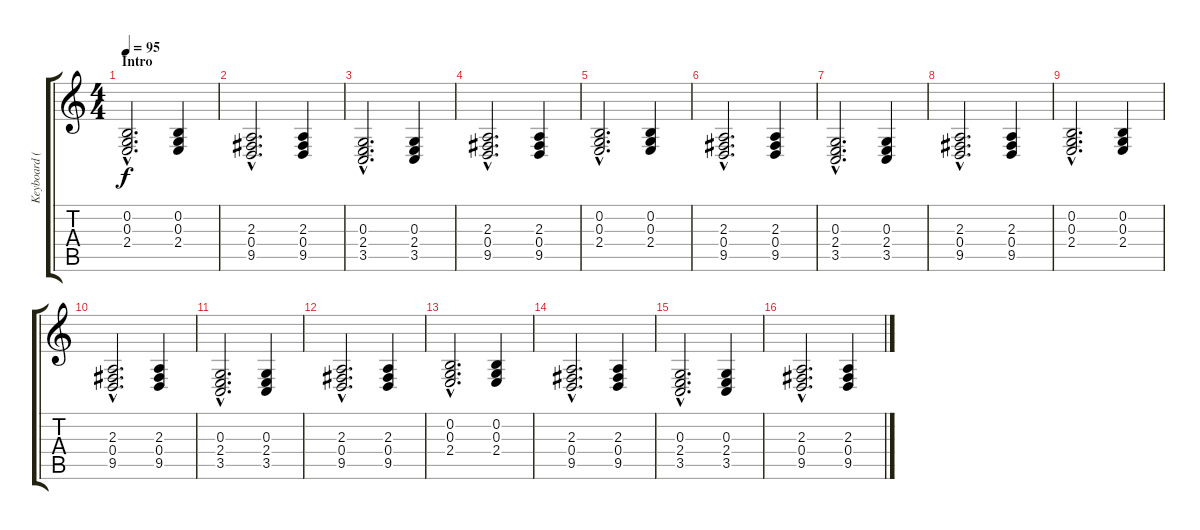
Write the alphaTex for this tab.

\track ("Keyboard (Chords)" "Keyboard (") {instrument acousticgrandpiano}
\staff {score tabs}
\tuning (E4 B3 G3 D3 A2 E2) {hide}
\ts (4 4)
\section ("" "Intro")
\tempo 95
\clef g2
\ks c
(0.2{hac} 0.3{hac} 2.4{hac}).2{d dy f instrument acousticgrandpiano} (0.2 0.3 2.4).4 |
(2.3{hac} 0.4{hac} 9.5{hac}).2{d} (2.3 0.4 9.5).4 |
(0.3{hac} 2.4{hac} 3.5{hac}).2{d} (0.3 2.4 3.5).4 |
(2.3{hac} 0.4{hac} 9.5{hac}).2{d} (2.3 0.4 9.5).4 |
(0.2{hac} 0.3{hac} 2.4{hac}).2{d} (0.2 0.3 2.4).4 |
(2.3{hac} 0.4{hac} 9.5{hac}).2{d} (2.3 0.4 9.5).4 |
(0.3{hac} 2.4{hac} 3.5{hac}).2{d} (0.3 2.4 3.5).4 |
(2.3{hac} 0.4{hac} 9.5{hac}).2{d} (2.3 0.4 9.5).4 |
(0.2{hac} 0.3{hac} 2.4{hac}).2{d} (0.2 0.3 2.4).4 |
(2.3{hac} 0.4{hac} 9.5{hac}).2{d} (2.3 0.4 9.5).4 |
(0.3{hac} 2.4{hac} 3.5{hac}).2{d} (0.3 2.4 3.5).4 |
(2.3{hac} 0.4{hac} 9.5{hac}).2{d} (2.3 0.4 9.5).4 |
(0.2{hac} 0.3{hac} 2.4{hac}).2{d} (0.2 0.3 2.4).4 |
(2.3{hac} 0.4{hac} 9.5{hac}).2{d} (2.3 0.4 9.5).4 |
(0.3{hac} 2.4{hac} 3.5{hac}).2{d} (0.3 2.4 3.5).4 |
(2.3{hac} 0.4{hac} 9.5{hac}).2{d} (2.3 0.4 9.5).4
